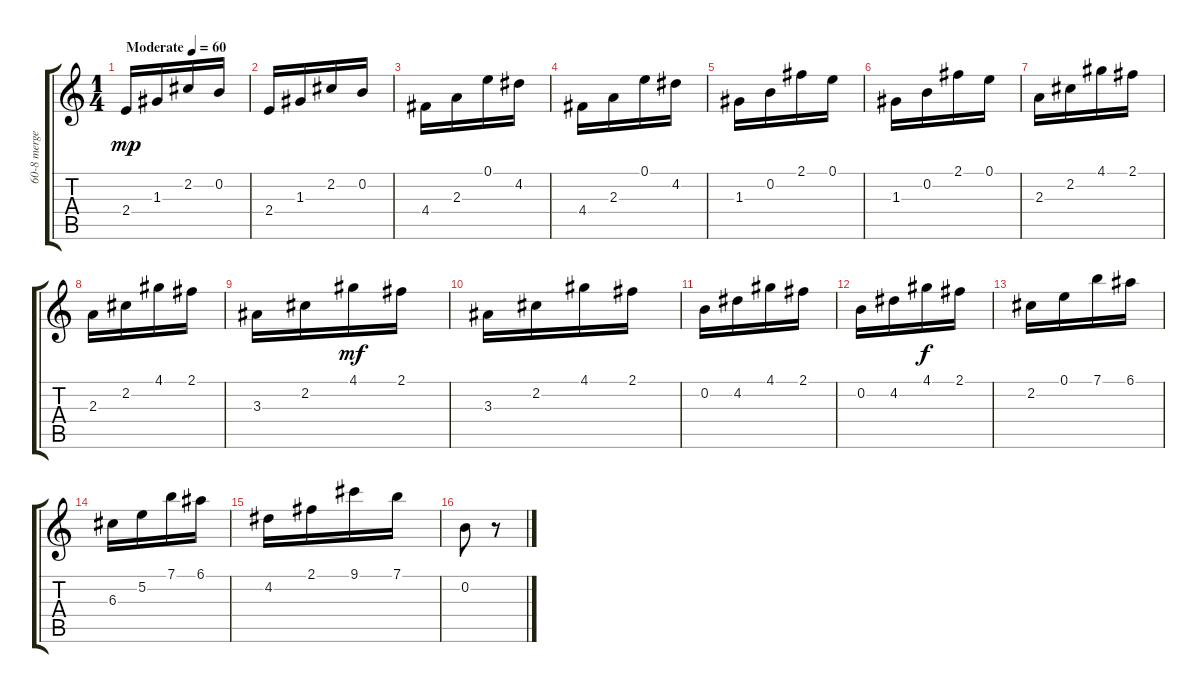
\track ("60-8 merged         " "60-8 merge") {instrument acousticguitarnylon}
\staff {score tabs}
\tuning (E4 B3 G3 D3 A2 E2) {hide}
\ts (1 4)
\tempo (60 "Moderate")
\clef g2
\ks c
2.4.16{dy mp instrument acousticguitarnylon} 1.3.16 2.2.16 0.2.16 |
2.4.16 1.3.16 2.2.16 0.2.16 |
4.4.16 2.3.16 0.1.16 4.2.16 |
4.4.16 2.3.16 0.1.16 4.2.16 |
1.3.16 0.2.16 2.1.16 0.1.16 |
1.3.16 0.2.16 2.1.16 0.1.16 |
2.3.16 2.2.16 4.1.16 2.1.16 |
2.3.16 2.2.16 4.1.16 2.1.16 |
3.3.16 2.2.16 4.1.16{dy mf} 2.1.16 |
3.3.16 2.2.16 4.1.16 2.1.16 |
0.2.16 4.2.16 4.1.16 2.1.16 |
0.2.16 4.2.16 4.1.16{dy f} 2.1.16 |
2.2.16 0.1.16 7.1.16 6.1.16 |
6.3.16 5.2.16 7.1.16 6.1.16 |
4.2.16 2.1.16 9.1.16 7.1.16 |
0.2.8 r.8
